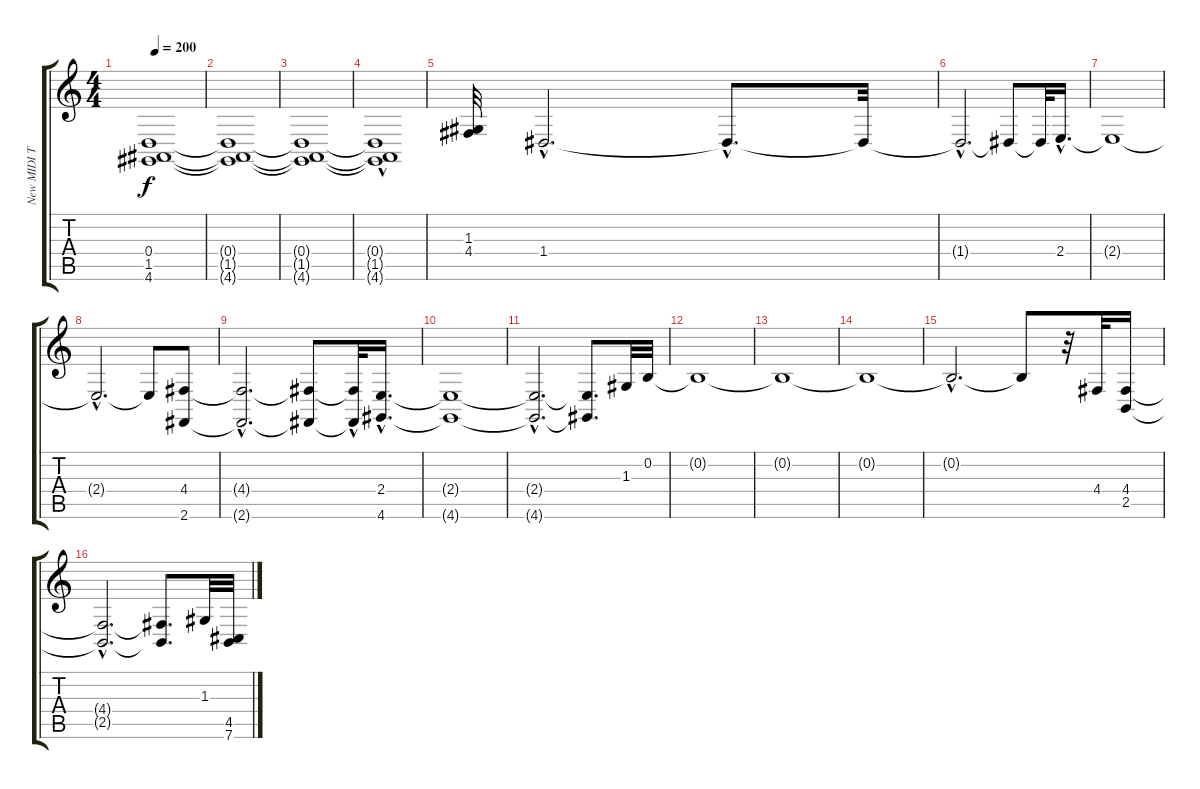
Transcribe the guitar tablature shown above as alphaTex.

\track ("New MIDI Track" "New MIDI T") {instrument choiraahs}
\staff {score tabs}
\tuning (E4 B3 G3 D3 A2 E2) {hide}
\ts (4 4)
\tempo 200
\clef g2
\ks c
(0.4{t} 1.5{t} 4.6{t}).1{dy f} |
(0.4{t} 1.5{t} 4.6{t}).1 |
(0.4{t} 1.5{t} 4.6{t}).1 |
(0.4{hac t} 1.5{hac t} 4.6{t}).1 |
(1.3 4.4).32 1.4{hac}.2{d} 1.4{hac t}.8{d} 1.4{t}.32 |
1.4{hac t}.2{d} 1.4{t}.8 1.4{t}.32 2.4{hac}.16{d} |
2.4{t}.1 |
2.4{hac t}.2{d} 2.4{t}.8 (4.4 2.6).8 |
(4.4{hac t} 2.6{hac t}).2{d} (4.4{t} 2.6{t}).8 (4.4{t} 2.6{hac t}).32 (2.4{hac} 4.6{hac}).16{d} |
(2.4{t} 4.6{t}).1 |
(2.4{hac t} 4.6{hac t}).2{d} (2.4{t} 4.6{t}).8{d} 1.3.32 0.2.32 |
0.2{t}.1 |
0.2{t}.1 |
0.2{t}.1 |
0.2{hac t}.2{d} 0.2{t}.8 r.32 4.4.32 (4.4 2.5).16 |
(4.4{hac t} 2.5{hac t}).2{d} (4.4{t} 2.5{t}).8{d} 1.3.32 (4.5 7.6).32
